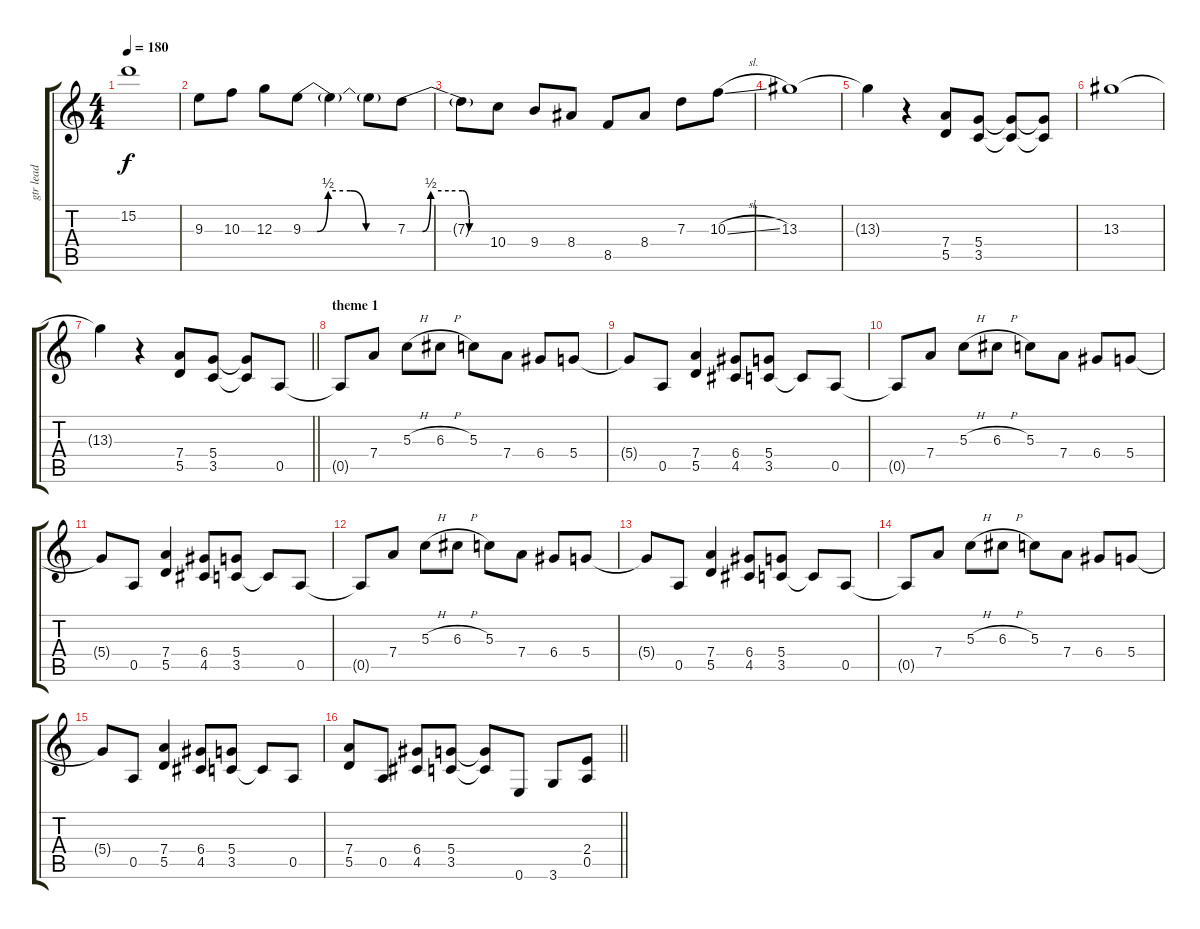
\track ("gtr lead" "gtr lead") {instrument distortionguitar}
\staff {score tabs}
\tuning (E4 B3 G3 D3 A2 E2) {hide}
\ts (4 4)
\tempo 180
\clef g2
\ks c
15.2{t}.1{dy f} |
9.3.8 10.3.8 12.3.8 9.3{be (custom 0 0 9 0 16 2 30 2 40 0 60 0)}.8 9.3{t}.4 9.3{t}.8 7.3{be (custom 0 0 11 0 17 2 30 2 40 2 45 0 60 0)}.8 |
7.3{t}.8 10.4.8 9.4.8 8.4.8 8.5.8 8.4.8 7.3.8 10.3{sl}.8 |
13.3.1 |
13.3{t}.4 r.4 (7.4 5.5).8 (5.4 3.5).8 (5.4{t} 3.5{t}).8 (5.4{t} 3.5{t}).8 |
13.3.1 |
\barLineRight lightlight
13.3{t}.4 r.4 (7.4 5.5).8 (5.4 3.5).8 (5.4{t} 3.5{t}).8 0.5.8 |
\section ("" "theme 1")
0.5{t}.8 7.4.8 5.3{h}.8 6.3{h}.8 5.3.8 7.4.8 6.4.8 5.4.8 |
5.4{t}.8 0.5.8 (7.4 5.5).4 (6.4 4.5).8 (5.4 3.5).8 3.5{t}.8 0.5.8 |
0.5{t}.8 7.4.8 5.3{h}.8 6.3{h}.8 5.3.8 7.4.8 6.4.8 5.4.8 |
5.4{t}.8 0.5.8 (7.4 5.5).4 (6.4 4.5).8 (5.4 3.5).8 3.5{t}.8 0.5.8 |
0.5{t}.8 7.4.8 5.3{h}.8 6.3{h}.8 5.3.8 7.4.8 6.4.8 5.4.8 |
5.4{t}.8 0.5.8 (7.4 5.5).4 (6.4 4.5).8 (5.4 3.5).8 3.5{t}.8 0.5.8 |
0.5{t}.8 7.4.8 5.3{h}.8 6.3{h}.8 5.3.8 7.4.8 6.4.8 5.4.8 |
5.4{t}.8 0.5.8 (7.4 5.5).4 (6.4 4.5).8 (5.4 3.5).8 3.5{t}.8 0.5.8 |
\barLineRight lightlight
(7.4 5.5).8 0.5.8 (6.4 4.5).8 (5.4 3.5).8 (5.4{t} 3.5{t}).8 0.6.8 3.6.8 (2.4 0.5).8
